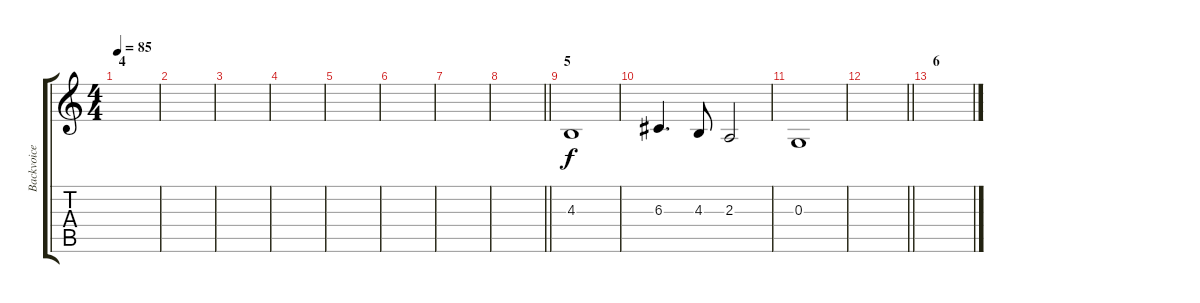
\track ("Backvoice" "Backvoice") {instrument choiraahs}
\staff {score tabs}
\tuning (E4 B3 G3 D3 A2 E2) {hide}
\ts (4 4)
\section ("" "4")
\tempo 85
\clef g2
\ks c
|
|
|
|
|
|
|
\barLineRight lightlight
|
\section ("" "5")
4.3.1 |
6.3.4{d} 4.3.8 2.3.2 |
0.3.1 |
\barLineRight lightlight
|
\section ("" "6")
